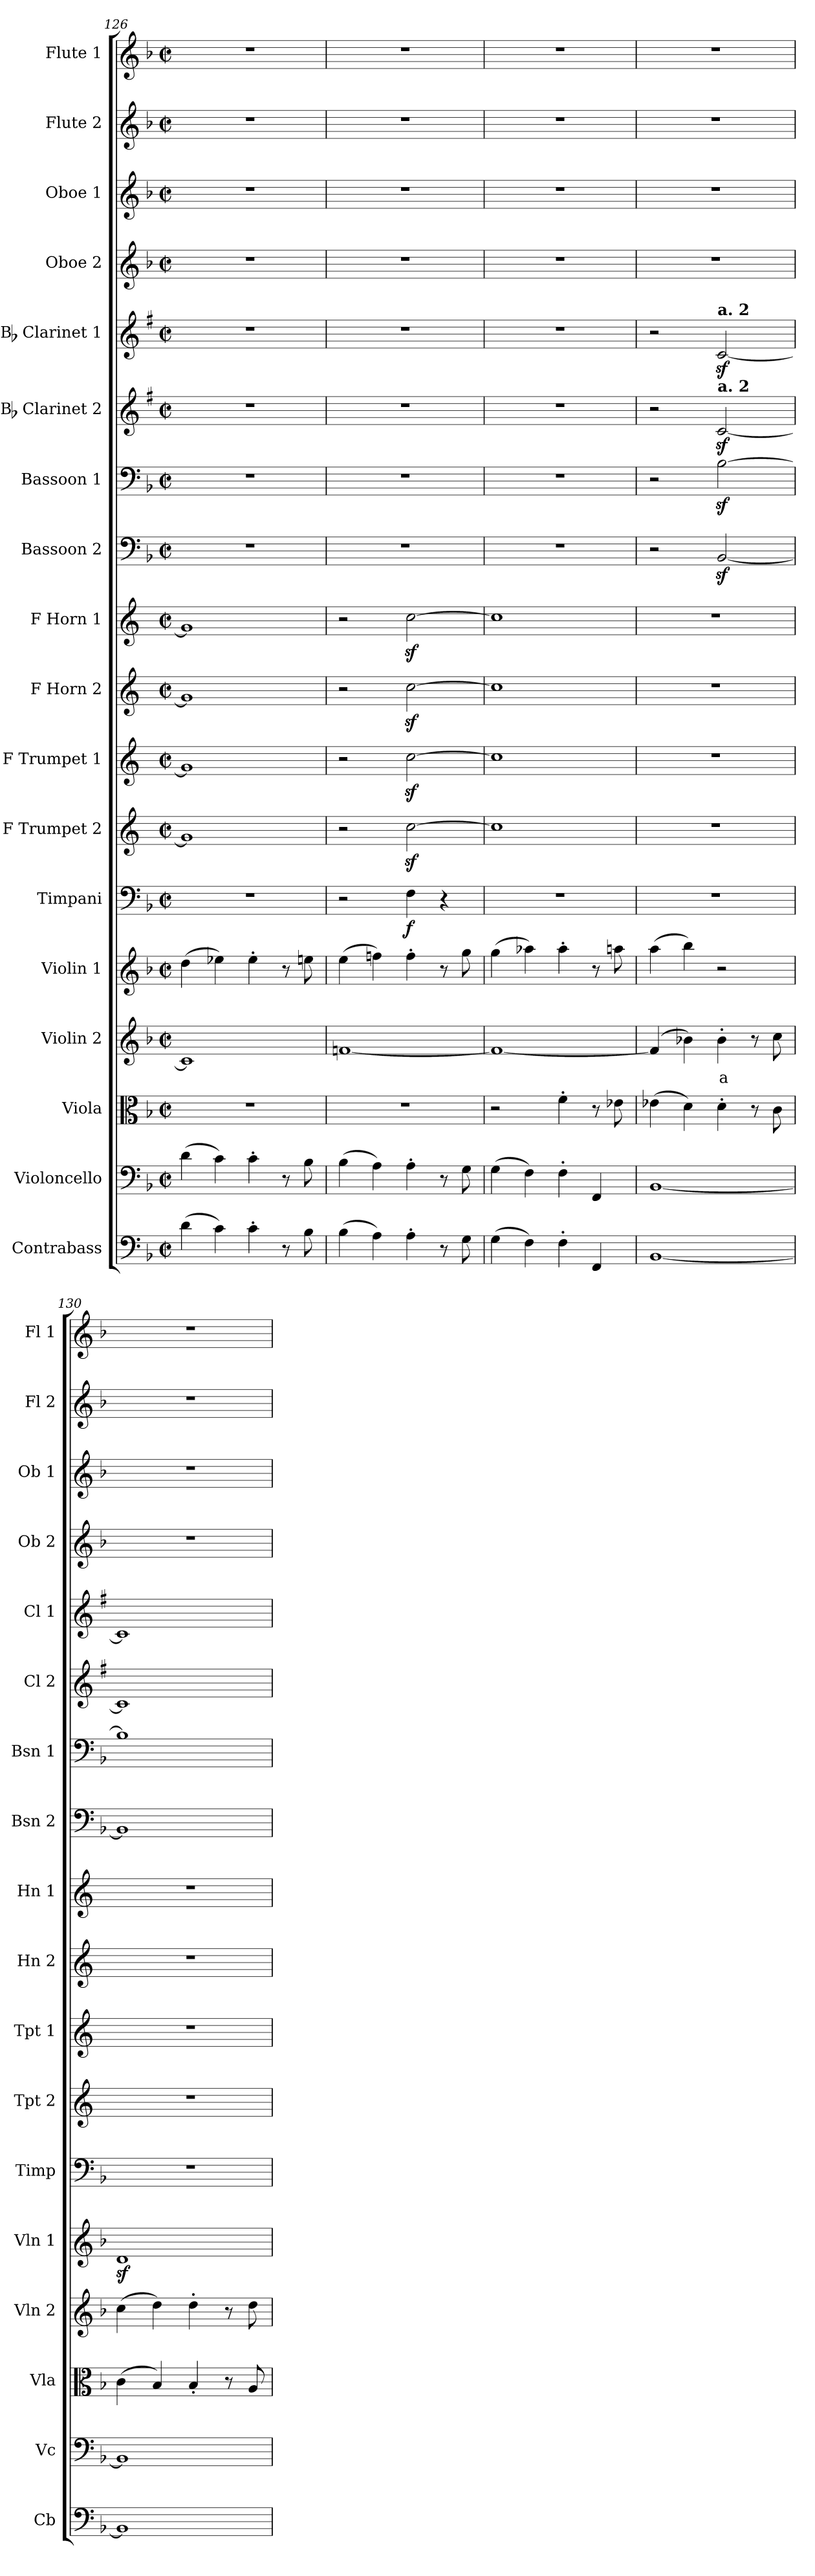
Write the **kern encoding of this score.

**kern	**kern	**kern	**kern	**text	**kern	**kern	**dynam	**kern	**kern	**kern	**kern	**kern	**kern	**kern	**kern	**kern	**kern	**kern	**kern
*part18	*part17	*part16	*part15	*part15	*part14	*part13	*part13	*part12	*part11	*part10	*part9	*part8	*part7	*part6	*part5	*part4	*part3	*part2	*part1
*staff18	*staff17	*staff16	*staff15	*staff15	*staff14	*staff13	*staff13	*staff12	*staff11	*staff10	*staff9	*staff8	*staff7	*staff6	*staff5	*staff4	*staff3	*staff2	*staff1
*I"Contrabass	*I"Violoncello	*I"Viola	*I"Violin 2	*	*I"Violin 1	*I"Timpani	*	*I"F Trumpet 2	*I"F Trumpet 1	*I"F Horn 2	*I"F Horn 1	*I"Bassoon 2	*I"Bassoon 1	*I"Bb Clarinet 2	*I"Bb Clarinet 1	*I"Oboe 2	*I"Oboe 1	*I"Flute 2	*I"Flute 1
*I'Cb	*I'Vc	*I'Vla	*I'Vln 2	*	*I'Vln 1	*I'Timp	*	*I'Tpt 2	*I'Tpt 1	*I'Hn 2	*I'Hn 1	*I'Bsn 2	*I'Bsn 1	*I'Cl 2	*I'Cl 1	*I'Ob 2	*I'Ob 1	*I'Fl 2	*I'Fl 1
*clefF4	*clefF4	*clefC3	*clefG2	*	*clefG2	*clefF4	*	*clefG2	*clefG2	*clefG2	*clefG2	*clefF4	*clefF4	*clefG2	*clefG2	*clefG2	*clefG2	*clefG2	*clefG2
*ITrd7c12	*	*	*	*	*	*	*	*ITrd-3c-5	*ITrd-3c-5	*ITrd4c7	*ITrd4c7	*	*	*ITrd1c2	*ITrd1c2	*	*	*	*
*k[b-]	*k[b-]	*k[b-]	*k[b-]	*	*k[b-]	*k[b-]	*	*k[b-]	*k[b-]	*k[b-]	*k[b-]	*k[b-]	*k[b-]	*k[b-]	*k[b-]	*k[b-]	*k[b-]	*k[b-]	*k[b-]
*M2/2	*M2/2	*M2/2	*M2/2	*	*M2/2	*M2/2	*	*M2/2	*M2/2	*M2/2	*M2/2	*M2/2	*M2/2	*M2/2	*M2/2	*M2/2	*M2/2	*M2/2	*M2/2
*met(c|)	*met(c|)	*met(c|)	*met(c|)	*	*met(c|)	*met(c|)	*	*met(c|)	*met(c|)	*met(c|)	*met(c|)	*met(c|)	*met(c|)	*met(c|)	*met(c|)	*met(c|)	*met(c|)	*met(c|)	*met(c|)
=126	=126	=126	=126	=126	=126	=126	=126	=126	=126	=126	=126	=126	=126	=126	=126	=126	=126	=126	=126
(4D\	(4d\	1r	1c]	.	(4dd\	1r	.	1cc]	1cc]	1c]	1c]	1r	1r	1r	1r	1r	1r	1r	1r
4C\)	4c\)	.	.	.	4ee-X\)	.	.	.	.	.	.	.	.	.	.	.	.	.	.
4C'\	4c'\	.	.	.	4ee-'\	.	.	.	.	.	.	.	.	.	.	.	.	.	.
8r	8r	.	.	.	8r	.	.	.	.	.	.	.	.	.	.	.	.	.	.
8BB-\	8B-\	.	.	.	8een\	.	.	.	.	.	.	.	.	.	.	.	.	.	.
=127	=127	=127	=127	=127	=127	=127	=127	=127	=127	=127	=127	=127	=127	=127	=127	=127	=127	=127	=127
(4BB-\	(4B-\	1r	[1fn	.	(4ee\	2r	.	2r	2r	2r	2r	1r	1r	1r	1r	1r	1r	1r	1r
4AA\)	4A\)	.	.	.	4ffn\)	.	.	.	.	.	.	.	.	.	.	.	.	.	.
!	!	!	!	!	!	!	!LO:DY:b	!	!	!	!	!	!	!	!	!	!	!	!
4AA'\	4A'\	.	.	.	4ff'\	4F\	f	[2ffz<\	[2ffz<\	[2fz<\	[2fz<\	.	.	.	.	.	.	.	.
8r	8r	.	.	.	8r	4r	.	.	.	.	.	.	.	.	.	.	.	.	.
8GG\	8G\	.	.	.	8gg\	.	.	.	.	.	.	.	.	.	.	.	.	.	.
=128	=128	=128	=128	=128	=128	=128	=128	=128	=128	=128	=128	=128	=128	=128	=128	=128	=128	=128	=128
(4GG\	(4G\	2r	1f_	.	(4gg\	1r	.	1ff]	1ff]	1f]	1f]	1r	1r	1r	1r	1r	1r	1r	1r
4FF\)	4F\)	.	.	.	4aa-X\)	.	.	.	.	.	.	.	.	.	.	.	.	.	.
4FF'\	4F'\	4f'\	.	.	4aa-'\	.	.	.	.	.	.	.	.	.	.	.	.	.	.
4FFF/	4FF/	8r	.	.	8r	.	.	.	.	.	.	.	.	.	.	.	.	.	.
.	.	8e-X\	.	.	8aan\	.	.	.	.	.	.	.	.	.	.	.	.	.	.
=129	=129	=129	=129	=129	=129	=129	=129	=129	=129	=129	=129	=129	=129	=129	=129	=129	=129	=129	=129
[1BBB-	[1BB-	(4e-X\	(4f/]	.	(4aa\	1r	.	1r	1r	1r	1r	2r	2r	2r	2r	1r	1r	1r	1r
.	.	4d\)	4b-X\)	.	4bb-\)	.	.	.	.	.	.	.	.	.	.	.	.	.	.
!	!	!	!	!	!	!	!	!	!	!	!	!	!	!	!LO:TX:a:B:t=a. 2	!	!	!	!
!	!	!	!	!	!	!	!	!	!	!	!	!	!	!LO:TX:a:B:t=a. 2	!	!	!	!	!
!	!	!	!	!LO:LY:b:color=#FF0000	!	!	!	!	!	!	!	!	!	!	!	!	!	!	!
.	.	4d'\	4b-'\	a	2r	.	.	.	.	.	.	[2BB-z</	[2B-z<\	[2B-z</	[2B-z</	.	.	.	.
.	.	8r	8r	.	.	.	.	.	.	.	.	.	.	.	.	.	.	.	.
.	.	8c\	8cc\	.	.	.	.	.	.	.	.	.	.	.	.	.	.	.	.
=130	=130	=130	=130	=130	=130	=130	=130	=130	=130	=130	=130	=130	=130	=130	=130	=130	=130	=130	=130
1BBB-]	1BB-]	(4c\	(4cc\	.	1dz<	1r	.	1r	1r	1r	1r	1BB-]	1B-]	1B-]	1B-]	1r	1r	1r	1r
.	.	4B-/)	4dd\)	.	.	.	.	.	.	.	.	.	.	.	.	.	.	.	.
.	.	4B-'/	4dd'\	.	.	.	.	.	.	.	.	.	.	.	.	.	.	.	.
.	.	8r	8r	.	.	.	.	.	.	.	.	.	.	.	.	.	.	.	.
.	.	8A/	8dd\	.	.	.	.	.	.	.	.	.	.	.	.	.	.	.	.
=	=	=	=	=	=	=	=	=	=	=	=	=	=	=	=	=	=	=	=
*-	*-	*-	*-	*-	*-	*-	*-	*-	*-	*-	*-	*-	*-	*-	*-	*-	*-	*-	*-
